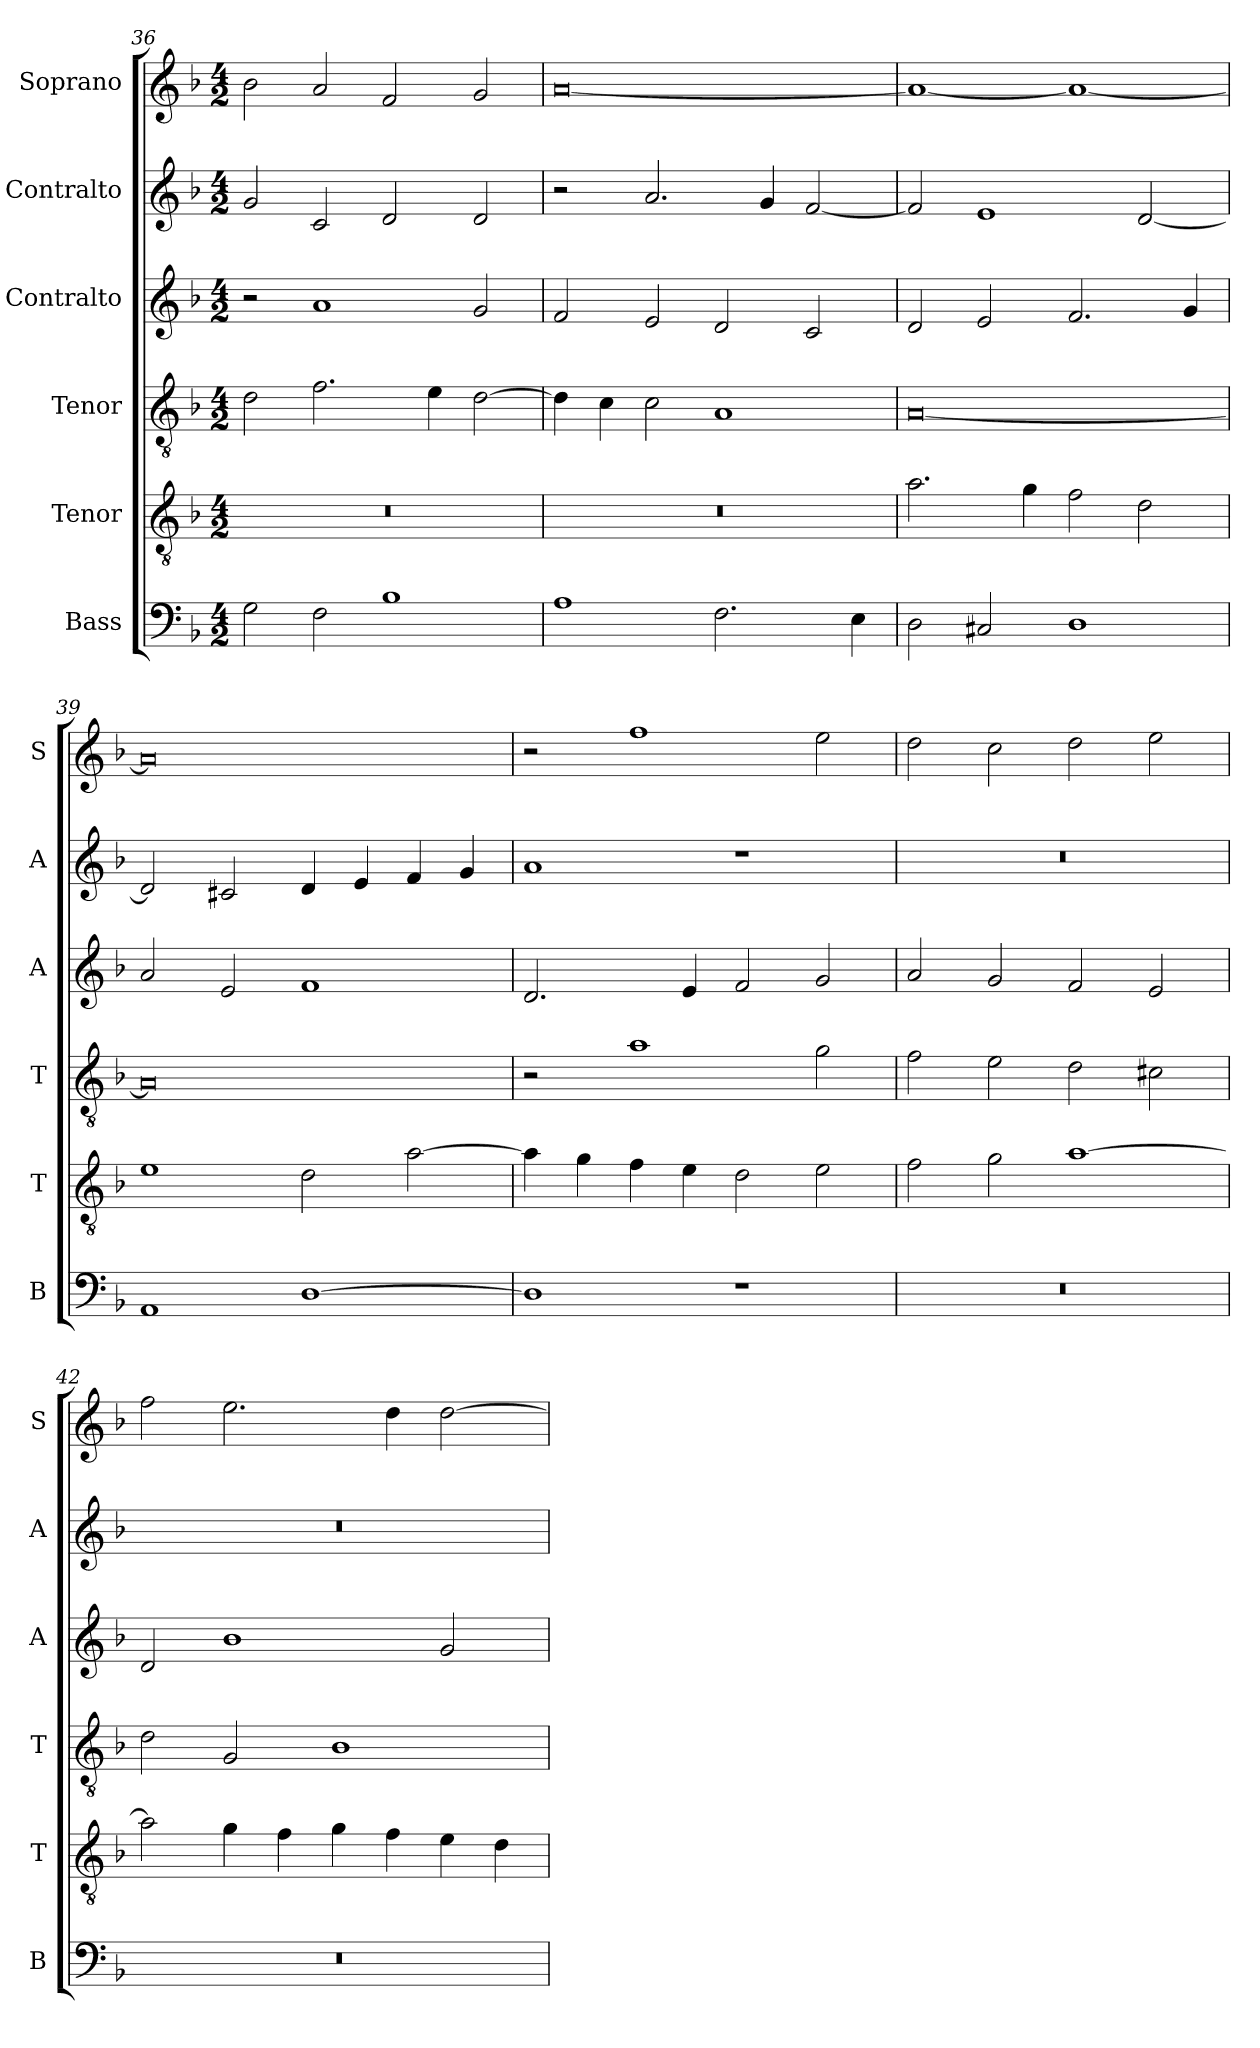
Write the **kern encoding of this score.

**kern	**kern	**kern	**kern	**kern	**kern
*part6	*part5	*part4	*part3	*part2	*part1
*staff6	*staff5	*staff4	*staff3	*staff2	*staff1
*I"Bass	*I"Tenor	*I"Tenor	*I"Contralto	*I"Contralto	*I"Soprano
*I'B	*I'T	*I'T	*I'A	*I'A	*I'S
*clefF4	*clefGv2	*clefGv2	*clefG2	*clefG2	*clefG2
*k[b-]	*k[b-]	*k[b-]	*k[b-]	*k[b-]	*k[b-]
*G:dor	*G:dor	*G:dor	*G:dor	*G:dor	*G:dor
*M4/2	*M4/2	*M4/2	*M4/2	*M4/2	*M4/2
=36	=36	=36	=36	=36	=36
2G	0r	2d	2r	2g	2b-
2F	.	2.f	1a	2c	2a
1B-	.	.	.	2d	2f
.	.	4e	.	.	.
.	.	[2d	2g	2d	2g
=37	=37	=37	=37	=37	=37
1A	0r	4d]	2f	2r	[0a
.	.	4c	.	.	.
.	.	2c	2e	2.a	.
2.F	.	1A	2d	.	.
.	.	.	.	4g	.
.	.	.	2c	[2f	.
4E	.	.	.	.	.
=38	=38	=38	=38	=38	=38
2D	2.a	[0A	2d	2f]	1a_
2C#X	.	.	2e	1e	.
.	4g	.	.	.	.
1D	2f	.	2.f	.	1a_
.	2d	.	.	[2d	.
.	.	.	4g	.	.
=39	=39	=39	=39	=39	=39
1AA	1e	0A]	2a	2d]	0a]
.	.	.	2e	2c#X	.
[1D	2d	.	1f	4d	.
.	.	.	.	4e	.
.	[2a	.	.	4f	.
.	.	.	.	4g	.
=40	=40	=40	=40	=40	=40
1D]	4a]	2r	2.d	1a	2r
.	4g	.	.	.	.
.	4f	1a	.	.	1ff
.	4e	.	4e	.	.
1r	2d	.	2f	1r	.
.	2e	2g	2g	.	2ee
=41	=41	=41	=41	=41	=41
0r	2f	2f	2a	0r	2dd
.	2g	2e	2g	.	2cc
.	[1a	2d	2f	.	2dd
.	.	2c#X	2e	.	2ee
=42	=42	=42	=42	=42	=42
0r	2a]	2d	2d	0r	2ff
.	4g	2G	1b-	.	2.ee
.	4f	.	.	.	.
.	4g	1B-	.	.	.
.	4f	.	.	.	4dd
.	4e	.	2g	.	[2dd
.	4d	.	.	.	.
=	=	=	=	=	=
*-	*-	*-	*-	*-	*-
